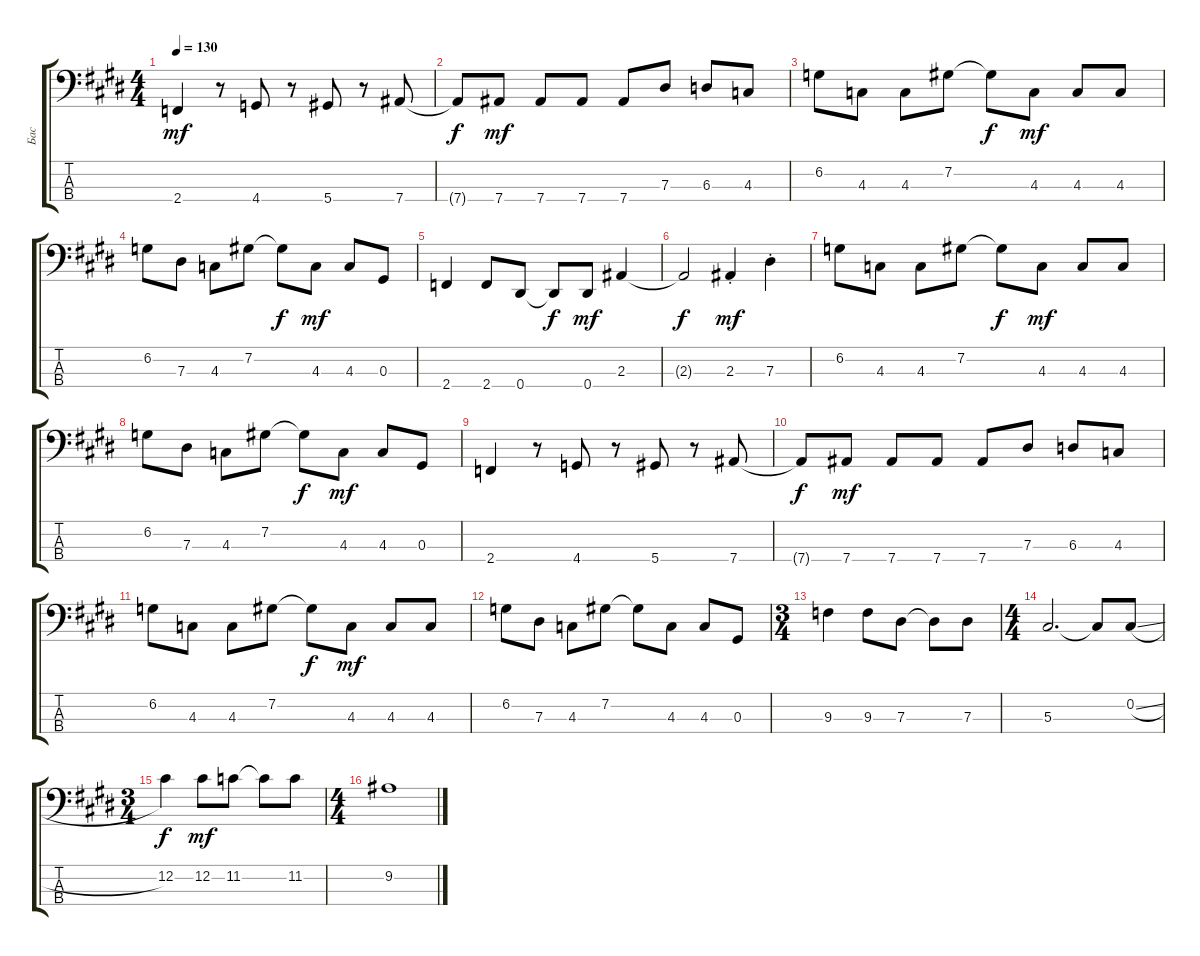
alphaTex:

\track ("Бас" "Бас") {instrument electricbassfinger}
\staff {score tabs}
\tuning (Gb2 Db2 Ab1 Eb1) {hide}
\ts (4 4)
\tempo 130
\clef f4
\ks c#minor
2.4.4{dy mf} r.8 4.4.8 r.8 5.4.8 r.8 7.4.8 |
7.4{t}.8{dy f} 7.4.8{dy mf} 7.4.8 7.4.8 7.4.8 7.3.8 6.3.8 4.3.8 |
6.2.8 4.3.8 4.3.8 7.2.8 7.2{t}.8{dy f} 4.3.8{dy mf} 4.3.8 4.3.8 |
6.2.8 7.3.8 4.3.8 7.2.8 7.2{t}.8{dy f} 4.3.8{dy mf} 4.3.8 0.3.8 |
2.4.4 2.4.8 0.4.8 0.4{t}.8{dy f} 0.4.8{dy mf} 2.3.4 |
2.3{t}.2{dy f} 2.3{st}.4{dy mf} 7.3{st}.4 |
6.2.8 4.3.8 4.3.8 7.2.8 7.2{t}.8{dy f} 4.3.8{dy mf} 4.3.8 4.3.8 |
6.2.8 7.3.8 4.3.8 7.2.8 7.2{t}.8{dy f} 4.3.8{dy mf} 4.3.8 0.3.8 |
2.4.4 r.8 4.4.8 r.8 5.4.8 r.8 7.4.8 |
7.4{t}.8{dy f} 7.4.8{dy mf} 7.4.8 7.4.8 7.4.8 7.3.8 6.3.8 4.3.8 |
6.2.8 4.3.8 4.3.8 7.2.8 7.2{t}.8{dy f} 4.3.8{dy mf} 4.3.8 4.3.8 |
6.2.8 7.3.8 4.3.8 7.2.8 7.2{t}.8 4.3.8 4.3.8 0.3.8 |
\ts (3 4)
9.3.4 9.3.8 7.3.8 7.3{t}.8 7.3.8 |
\ts (4 4)
5.3.2{d} 5.3{t}.8 0.2{sl}.8 |
\ts (3 4)
12.2.4{dy f} 12.2.8{dy mf} 11.2.8 11.2{t}.8 11.2.8 |
\ts (4 4)
9.2.1
